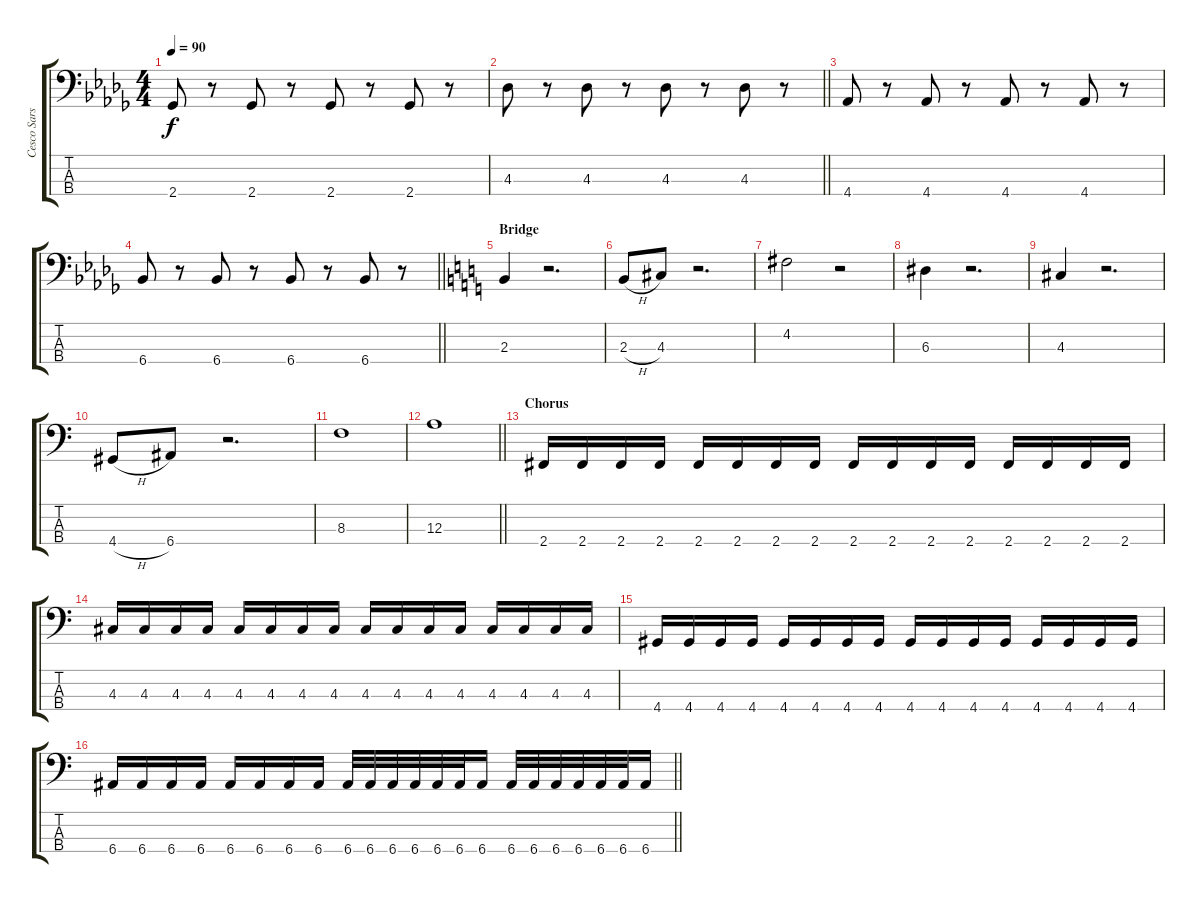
\track ("Cesco Sarsano (Bass)" "Cesco Sars") {instrument electricbassfinger}
\staff {score tabs}
\tuning (G2 D2 A1 E1) {hide}
\ts (4 4)
\tempo 90
\clef f4
\ks db
2.4.8{dy f} r.8 2.4.8 r.8 2.4.8 r.8 2.4.8 r.8 |
\barLineRight lightlight
4.3.8 r.8 4.3.8 r.8 4.3.8 r.8 4.3.8 r.8 |
4.4.8 r.8 4.4.8 r.8 4.4.8 r.8 4.4.8 r.8 |
\barLineRight lightlight
6.4.8 r.8 6.4.8 r.8 6.4.8 r.8 6.4.8 r.8 |
\section ("" "Bridge")
\ks c
2.3.4 r.2{d} |
2.3{h}.8 4.3.8 r.2{d} |
4.2.2 r.2 |
6.3.4 r.2{d} |
4.3.4 r.2{d} |
4.4{h}.8 6.4.8 r.2{d} |
8.3.1 |
\barLineRight lightlight
12.3.1 |
\section ("" "Chorus")
2.4.16 2.4.16 2.4.16 2.4.16 2.4.16 2.4.16 2.4.16 2.4.16 2.4.16 2.4.16 2.4.16 2.4.16 2.4.16 2.4.16 2.4.16 2.4.16 |
4.3.16 4.3.16 4.3.16 4.3.16 4.3.16 4.3.16 4.3.16 4.3.16 4.3.16 4.3.16 4.3.16 4.3.16 4.3.16 4.3.16 4.3.16 4.3.16 |
4.4.16 4.4.16 4.4.16 4.4.16 4.4.16 4.4.16 4.4.16 4.4.16 4.4.16 4.4.16 4.4.16 4.4.16 4.4.16 4.4.16 4.4.16 4.4.16 |
\barLineRight lightlight
6.4.16 6.4.16 6.4.16 6.4.16 6.4.16 6.4.16 6.4.16 6.4.16 6.4.32 6.4.32 6.4.32 6.4.32 6.4.32 6.4.32 6.4.16 6.4.32 6.4.32 6.4.32 6.4.32 6.4.32 6.4.32 6.4.16
